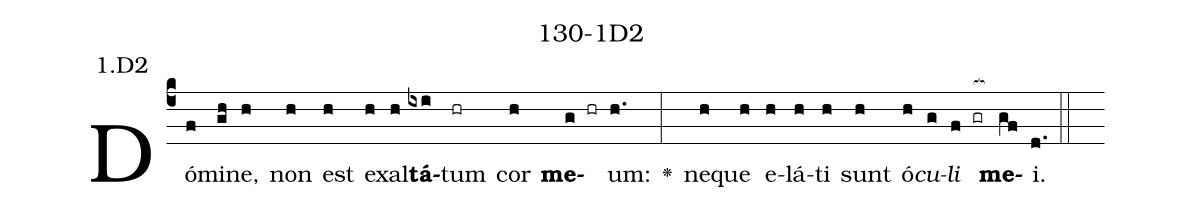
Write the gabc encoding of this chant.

name: 130-1D2;
annotation: 1.D2;
%%
(c4)Dó(f)mi(gh)ne,(h) non(h) est(h) ex(h)al(h)<b>tá</b>(ixi)tum(hr) cor(h) <b>me</b>(g hr)um:(h.) <v>\greheightstar</v>(:) ne(h)que(h) e(h)lá(h)ti(h) sunt(h) ó(h)<i>cu</i>(g)<i>li</i>(f gr[ocb:1{]) <b>me</b>(gf[ocb:0}])i.(d.) (::)


%E(h) u(h) o(g) u(f) a(gf) e.(d.) (::)
